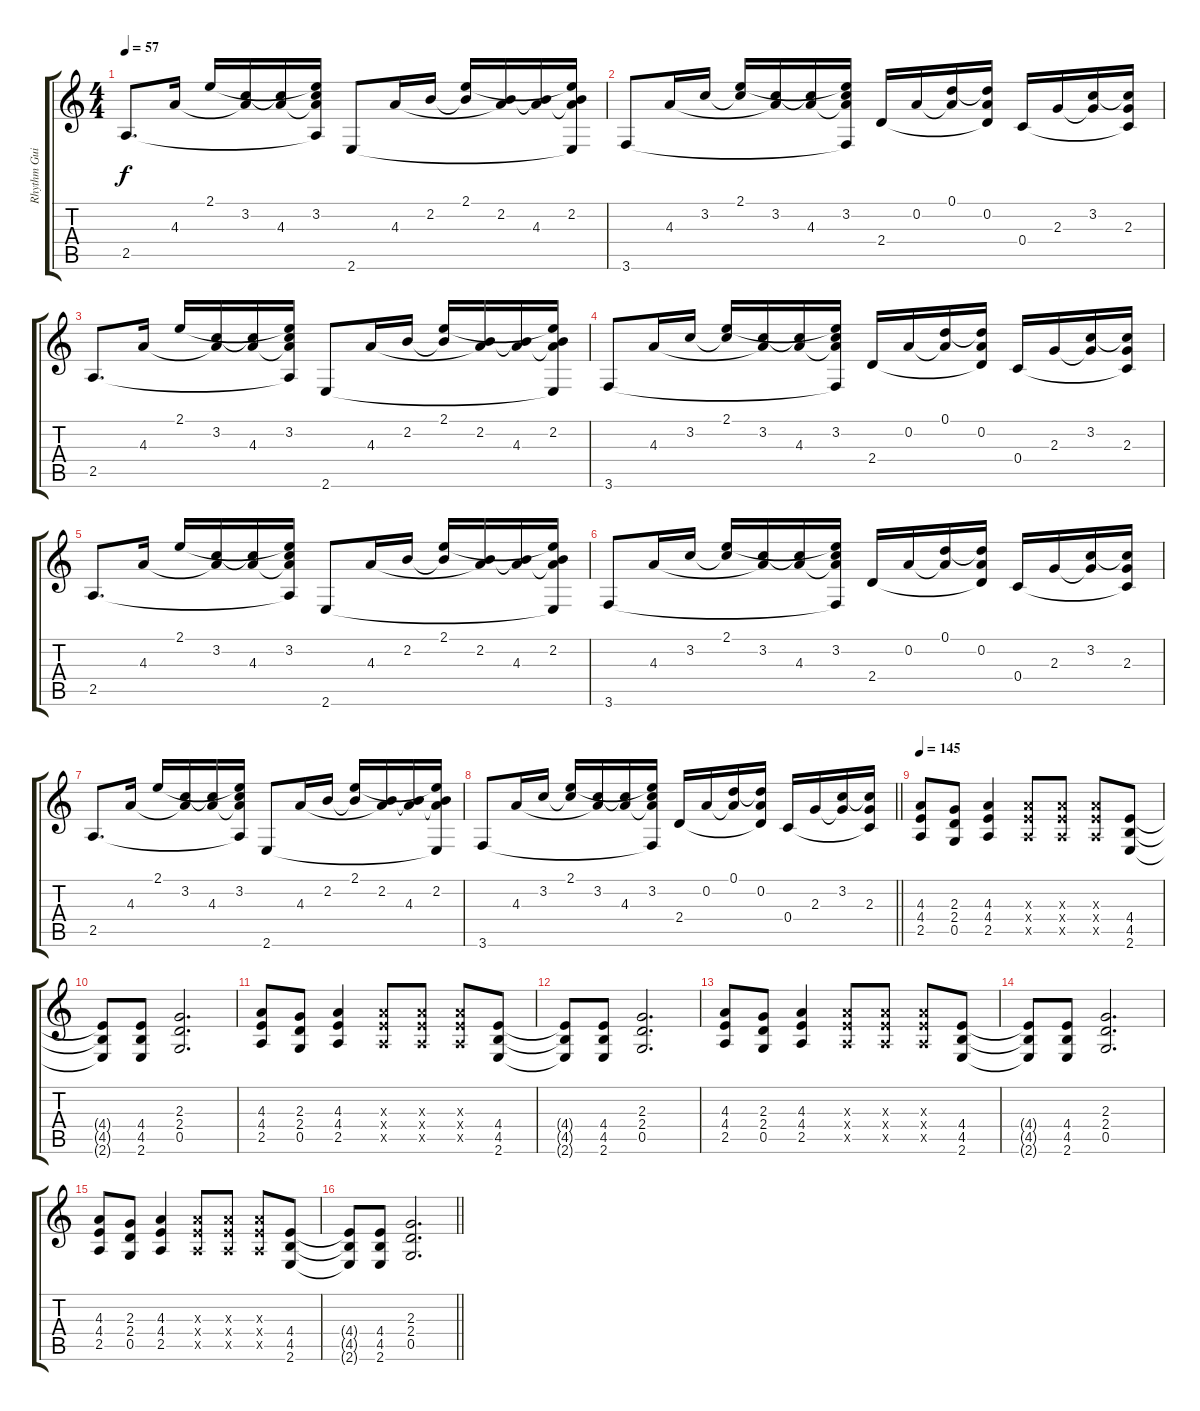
\track ("Rhythm Guitar" "Rhythm Gui") {instrument overdrivenguitar}
\staff {score tabs}
\tuning (D4 A3 F3 C3 G2 D2) {hide}
\ts (4 4)
\tempo 57
\clef g2
\ks c
2.5.8{d dy f} 4.3.16 2.1.16 (3.2 4.3{t}).16 (3.2{t} 4.3).16 (2.1{t} 3.2 4.3{t} 2.5{t}).16 2.6.8 4.3.16 2.2.16 (2.1 2.2{t}).16 (2.2 4.3{t}).16 (2.2{t} 4.3).16 (2.1{t} 2.2 4.3{t} 2.6{t}).16 |
3.6.8 4.3.16 3.2.16 (2.1 3.2{t}).16 (3.2 4.3{t}).16 (3.2{t} 4.3).16 (2.1{t} 3.2 4.3{t} 3.6{t}).16 2.4.16 0.2.16 (0.1 0.2{t}).16 (0.1{t} 0.2 2.4{t}).16 0.4.16 2.3.16 (3.2 2.3{t}).16 (3.2{t} 2.3 0.4{t}).16 |
2.5.8{d} 4.3.16 2.1.16 (3.2 4.3{t}).16 (3.2{t} 4.3).16 (2.1{t} 3.2 4.3{t} 2.5{t}).16 2.6.8 4.3.16 2.2.16 (2.1 2.2{t}).16 (2.2 4.3{t}).16 (2.2{t} 4.3).16 (2.1{t} 2.2 4.3{t} 2.6{t}).16 |
3.6.8 4.3.16 3.2.16 (2.1 3.2{t}).16 (3.2 4.3{t}).16 (3.2{t} 4.3).16 (2.1{t} 3.2 4.3{t} 3.6{t}).16 2.4.16 0.2.16 (0.1 0.2{t}).16 (0.1{t} 0.2 2.4{t}).16 0.4.16 2.3.16 (3.2 2.3{t}).16 (3.2{t} 2.3 0.4{t}).16 |
2.5.8{d} 4.3.16 2.1.16 (3.2 4.3{t}).16 (3.2{t} 4.3).16 (2.1{t} 3.2 4.3{t} 2.5{t}).16 2.6.8 4.3.16 2.2.16 (2.1 2.2{t}).16 (2.2 4.3{t}).16 (2.2{t} 4.3).16 (2.1{t} 2.2 4.3{t} 2.6{t}).16 |
3.6.8 4.3.16 3.2.16 (2.1 3.2{t}).16 (3.2 4.3{t}).16 (3.2{t} 4.3).16 (2.1{t} 3.2 4.3{t} 3.6{t}).16 2.4.16 0.2.16 (0.1 0.2{t}).16 (0.1{t} 0.2 2.4{t}).16 0.4.16 2.3.16 (3.2 2.3{t}).16 (3.2{t} 2.3 0.4{t}).16 |
2.5.8{d} 4.3.16 2.1.16 (3.2 4.3{t}).16 (3.2{t} 4.3).16 (2.1{t} 3.2 4.3{t} 2.5{t}).16 2.6.8 4.3.16 2.2.16 (2.1 2.2{t}).16 (2.2 4.3{t}).16 (2.2{t} 4.3).16 (2.1{t} 2.2 4.3{t} 2.6{t}).16 |
\barLineRight lightlight
3.6.8 4.3.16 3.2.16 (2.1 3.2{t}).16 (3.2 4.3{t}).16 (3.2{t} 4.3).16 (2.1{t} 3.2 4.3{t} 3.6{t}).16 2.4.16 0.2.16 (0.1 0.2{t}).16 (0.1{t} 0.2 2.4{t}).16 0.4.16 2.3.16 (3.2 2.3{t}).16 (3.2{t} 2.3 0.4{t}).16 |
\tempo 145
(4.3 4.4 2.5).8 (2.3 2.4 0.5).8 (4.3 4.4 2.5).4 (4.3{x} 4.4{x} 2.5{x}).8 (4.3{x} 4.4{x} 2.5{x}).8 (4.3{x} 4.4{x} 2.5{x}).8 (4.4 4.5 2.6).8 |
(4.4{t} 4.5{t} 2.6{t}).8 (4.4 4.5 2.6).8 (2.3 2.4 0.5).2{d} |
(4.3 4.4 2.5).8 (2.3 2.4 0.5).8 (4.3 4.4 2.5).4 (4.3{x} 4.4{x} 2.5{x}).8 (4.3{x} 4.4{x} 2.5{x}).8 (4.3{x} 4.4{x} 2.5{x}).8 (4.4 4.5 2.6).8 |
(4.4{t} 4.5{t} 2.6{t}).8 (4.4 4.5 2.6).8 (2.3 2.4 0.5).2{d} |
(4.3 4.4 2.5).8 (2.3 2.4 0.5).8 (4.3 4.4 2.5).4 (4.3{x} 4.4{x} 2.5{x}).8 (4.3{x} 4.4{x} 2.5{x}).8 (4.3{x} 4.4{x} 2.5{x}).8 (4.4 4.5 2.6).8 |
(4.4{t} 4.5{t} 2.6{t}).8 (4.4 4.5 2.6).8 (2.3 2.4 0.5).2{d} |
(4.3 4.4 2.5).8 (2.3 2.4 0.5).8 (4.3 4.4 2.5).4 (4.3{x} 4.4{x} 2.5{x}).8 (4.3{x} 4.4{x} 2.5{x}).8 (4.3{x} 4.4{x} 2.5{x}).8 (4.4 4.5 2.6).8 |
\barLineRight lightlight
(4.4{t} 4.5{t} 2.6{t}).8 (4.4 4.5 2.6).8 (2.3 2.4 0.5).2{d}
